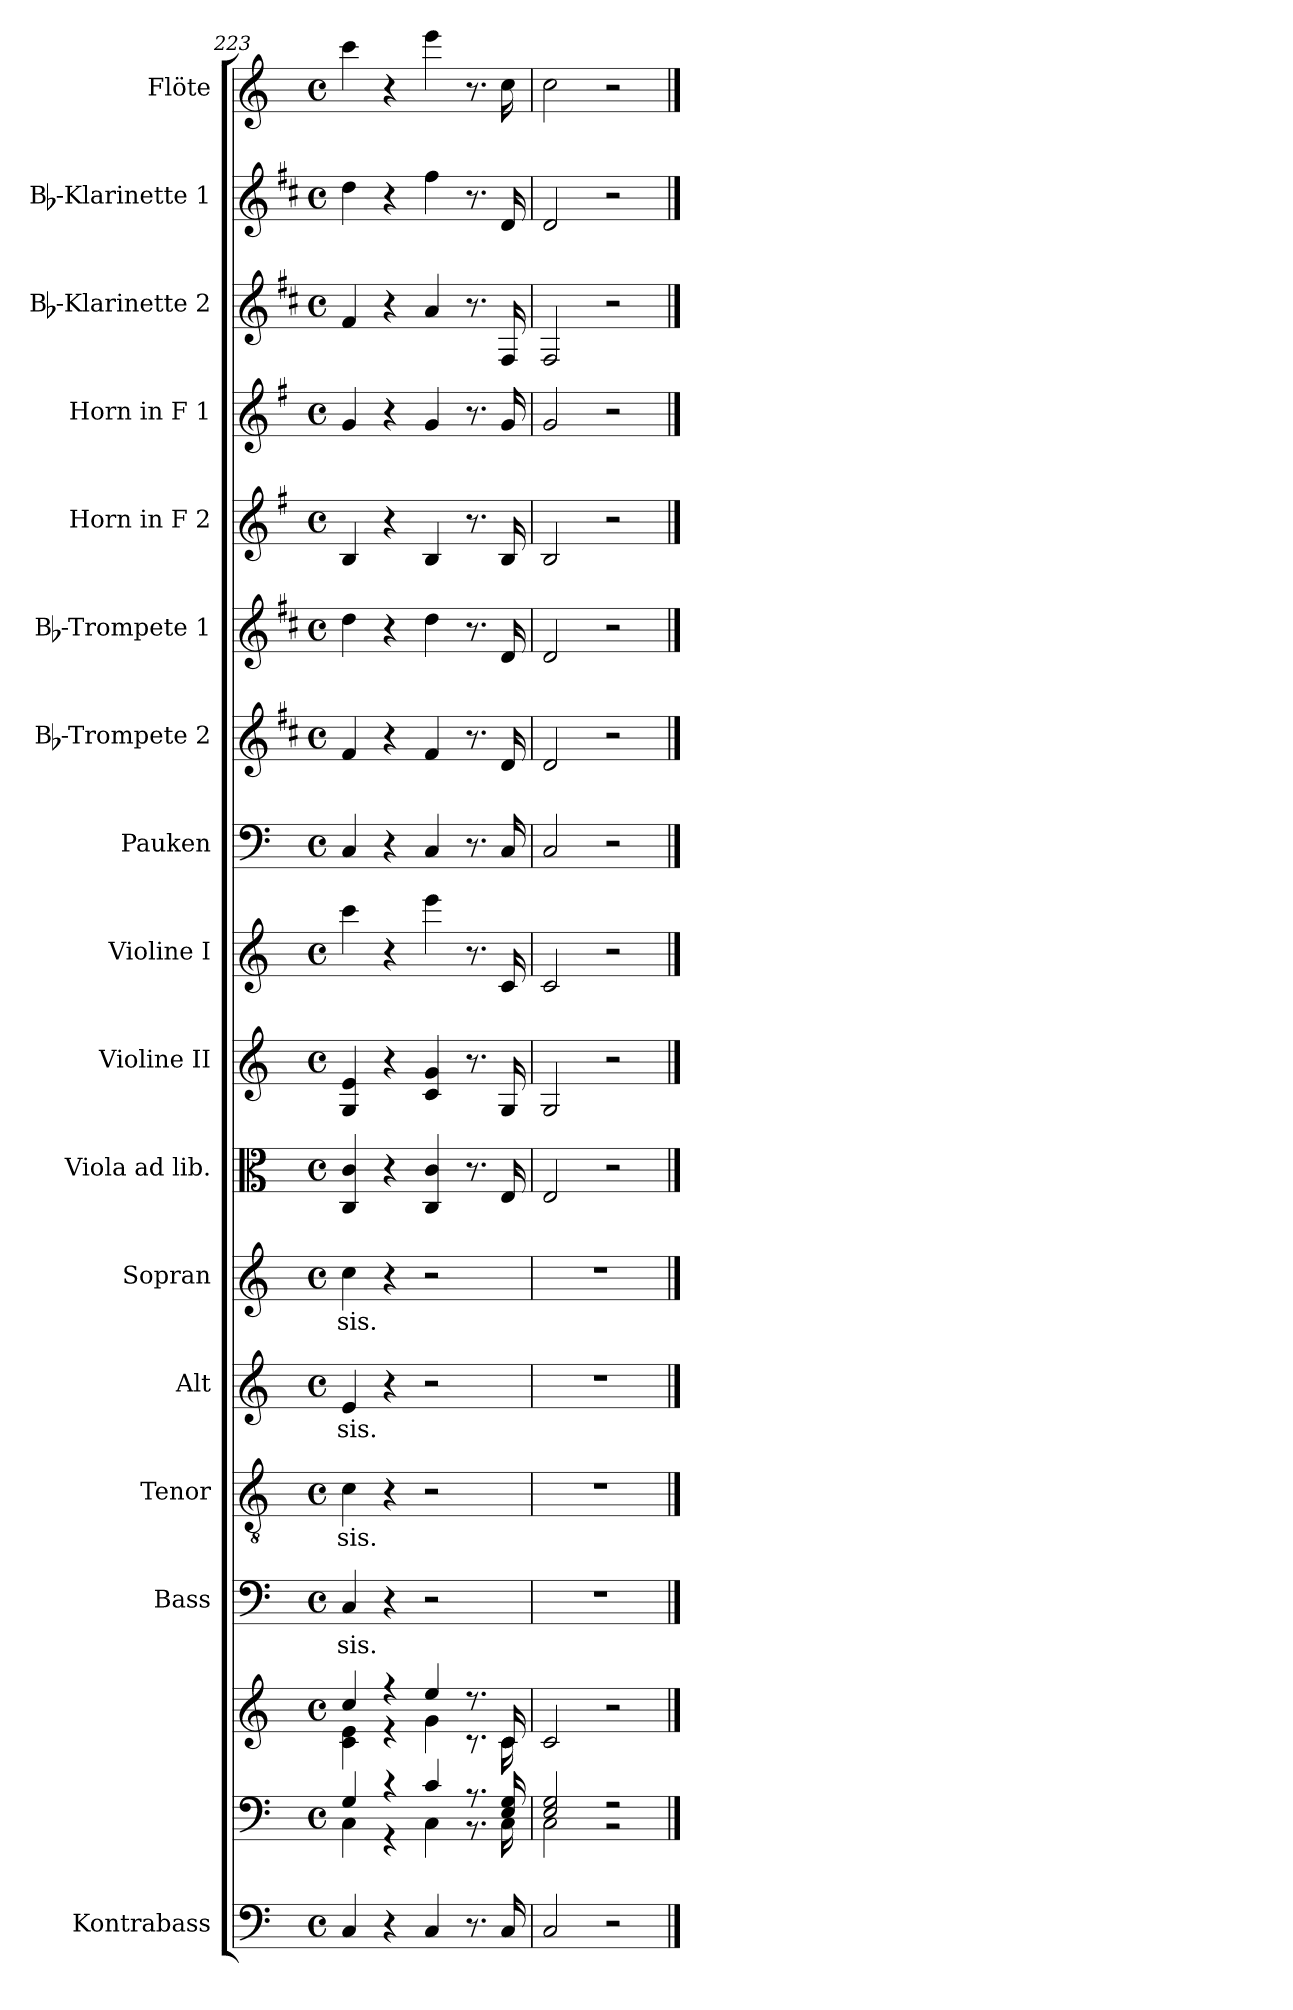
**kern	**kern	**kern	**kern	**text	**kern	**text	**kern	**text	**kern	**text	**kern	**kern	**kern	**kern	**kern	**kern	**kern	**kern	**kern	**kern	**kern
*part17	*part16	*part16	*part15	*part15	*part14	*part14	*part13	*part13	*part12	*part12	*part11	*part10	*part9	*part8	*part7	*part6	*part5	*part4	*part3	*part2	*part1
*staff18	*staff17	*staff16	*staff15	*staff15	*staff14	*staff14	*staff13	*staff13	*staff12	*staff12	*staff11	*staff10	*staff9	*staff8	*staff7	*staff6	*staff5	*staff4	*staff3	*staff2	*staff1
*I"Kontrabass	*	*	*I"Bass	*	*I"Tenor	*	*I"Alt	*	*I"Sopran	*	*I"Viola ad lib.	*I"Violine II	*I"Violine I	*I"Pauken	*I"Bb-Trompete 2	*I"Bb-Trompete 1	*I"Horn in F 2	*I"Horn in F 1	*I"Bb-Klarinette 2	*I"Bb-Klarinette 1	*I"Flöte
*I'Kb.	*	*	*I'B.	*	*I'T.	*	*I'A.	*	*I'S.	*	*I'Vla.	*I'Vl. II	*I'Vl. I	*I'Pk.	*I'Bb Trp. 2	*I'Bb Trp. 1	*	*	*I'Bb Kl. 2	*I'Bb Kl. 1	*I'Fl.
*clefF4	*clefF4	*clefG2	*clefF4	*	*clefGv2	*	*clefG2	*	*clefG2	*	*clefC3	*clefG2	*clefG2	*clefF4	*clefG2	*clefG2	*clefG2	*clefG2	*clefG2	*clefG2	*clefG2
*ITrd7c12	*	*	*	*	*	*	*	*	*	*	*	*	*	*	*ITrd1c2	*ITrd1c2	*ITrd4c7	*ITrd4c7	*ITrd1c2	*ITrd1c2	*
*k[]	*k[]	*k[]	*k[]	*	*k[]	*	*k[]	*	*k[]	*	*k[]	*k[]	*k[]	*k[]	*k[]	*k[]	*k[]	*k[]	*k[]	*k[]	*k[]
*C:	*C:	*C:	*C:	*	*C:	*	*C:	*	*C:	*	*C:	*C:	*C:	*C:	*C:	*C:	*C:	*C:	*C:	*C:	*C:
*M4/4	*M4/4	*M4/4	*M4/4	*	*M4/4	*	*M4/4	*	*M4/4	*	*M4/4	*M4/4	*M4/4	*M4/4	*M4/4	*M4/4	*M4/4	*M4/4	*M4/4	*M4/4	*M4/4
*met(c)	*met(c)	*met(c)	*met(c)	*	*met(c)	*	*met(c)	*	*met(c)	*	*met(c)	*met(c)	*met(c)	*met(c)	*met(c)	*met(c)	*met(c)	*met(c)	*met(c)	*met(c)	*met(c)
=223	=223	=223	=223	=223	=223	=223	=223	=223	=223	=223	=223	=223	=223	=223	=223	=223	=223	=223	=223	=223	=223
*	*^	*^	*	*	*	*	*	*	*	*	*	*	*	*	*	*	*	*	*	*	*
!	!	!	!	!	!	!LO:LY:b	!	!LO:LY:b	!	!LO:LY:b	!	!LO:LY:b	!	!	!	!	!	!	!	!	!	!	!
4CC/	4G/	4C\	4cc/	4c\ 4e\	4C/	-sis.	4c\	-sis.	4e/	-sis.	4cc\	-sis.	4C/ 4c/	4G/ 4e/	4ccc\	4C/	4e/	4cc\	4E/	4c/	4e/	4cc\	4ccc\
4r	4r	4r	4r	4r	4r	.	4r	.	4r	.	4r	.	4r	4r	4r	4r	4r	4r	4r	4r	4r	4r	4r
4CC/	4c/	4C\	4ee/	4g\	2r	.	2r	.	2r	.	2r	.	4C/ 4c/	4c/ 4g/	4eee\	4C/	4e/	4cc\	4E/	4c/	4g/	4ee\	4eee\
8.r	8.r	8.r	8.r	8.rc	.	.	.	.	.	.	.	.	8.r	8.r	8.r	8.r	8.r	8.r	8.r	8.r	8.r	8.r	8.r
16CC/	16E/ 16G/	16C\	16c/	16c\	.	.	.	.	.	.	.	.	16E/	16G/	16c/	16C/	16c/	16c/	16E/	16c/	16E/	16c/	16cc\
*	*	*	*v	*v	*	*	*	*	*	*	*	*	*	*	*	*	*	*	*	*	*	*	*
=224	=224	=224	=224	=224	=224	=224	=224	=224	=224	=224	=224	=224	=224	=224	=224	=224	=224	=224	=224	=224	=224	=224
2CC/	2E/ 2G/	2C\	2c/	1r	.	1r	.	1r	.	1r	.	2E/	2G/	2c/	2C/	2c/	2c/	2E/	2c/	2E/	2c/	2cc\
2r	2r	2r	2r	.	.	.	.	.	.	.	.	2r	2r	2r	2r	2r	2r	2r	2r	2r	2r	2r
*	*v	*v	*	*	*	*	*	*	*	*	*	*	*	*	*	*	*	*	*	*	*	*
==	==	==	==	==	==	==	==	==	==	==	==	==	==	==	==	==	==	==	==	==	==
*-	*-	*-	*-	*-	*-	*-	*-	*-	*-	*-	*-	*-	*-	*-	*-	*-	*-	*-	*-	*-	*-
